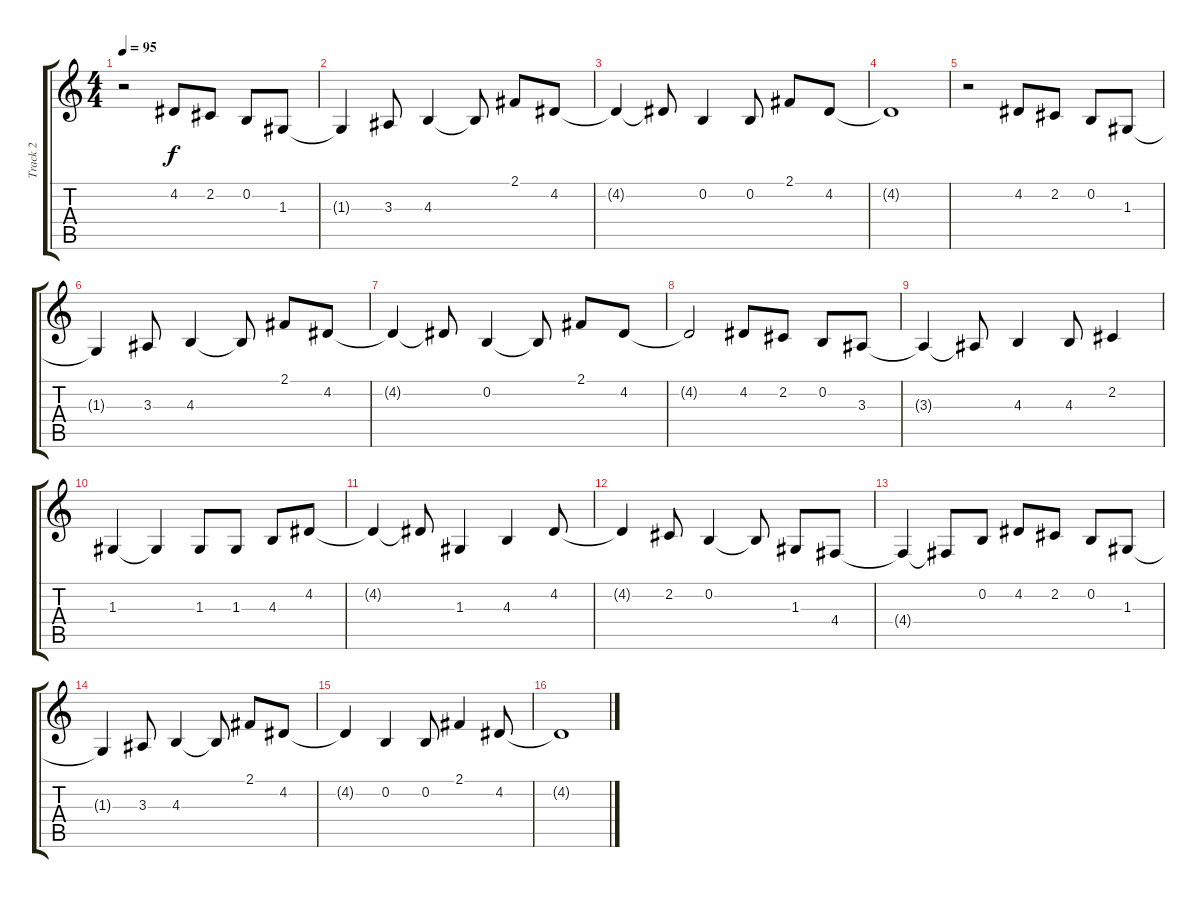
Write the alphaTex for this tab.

\track ("Track 2" "Track 2") {instrument acousticgrandpiano}
\staff {score tabs}
\tuning (E4 B3 G3 D3 A2 E2) {hide}
\ts (4 4)
\tempo 95
\clef g2
\ks c
r.2{dy f instrument acousticgrandpiano} 4.2.8 2.2.8 0.2.8 1.3.8 |
1.3{t}.4 3.3.8 4.3.4 4.3{t}.8 2.1.8 4.2.8 |
4.2{t}.4 4.2{t}.8 0.2.4 0.2.8 2.1.8 4.2.8 |
4.2{t}.1 |
r.2 4.2.8 2.2.8 0.2.8 1.3.8 |
1.3{t}.4 3.3.8 4.3.4 4.3{t}.8 2.1.8 4.2.8 |
4.2{t}.4 4.2{t}.8 0.2.4 0.2{t}.8 2.1.8 4.2.8 |
4.2{t}.2 4.2.8 2.2.8 0.2.8 3.3.8 |
3.3{t}.4 3.3{t}.8 4.3.4 4.3.8 2.2.4 |
1.3.4 1.3{t}.4 1.3.8 1.3.8 4.3.8 4.2.8 |
4.2{t}.4 4.2{t}.8 1.3.4 4.3.4 4.2.8 |
4.2{t}.4 2.2.8 0.2.4 0.2{t}.8 1.3.8 4.4.8 |
4.4{t}.4 4.4{t}.8 0.2.8 4.2.8 2.2.8 0.2.8 1.3.8 |
1.3{t}.4 3.3.8 4.3.4 4.3{t}.8 2.1.8 4.2.8 |
4.2{t}.4 0.2.4 0.2.8 2.1.4 4.2.8 |
4.2{t}.1
